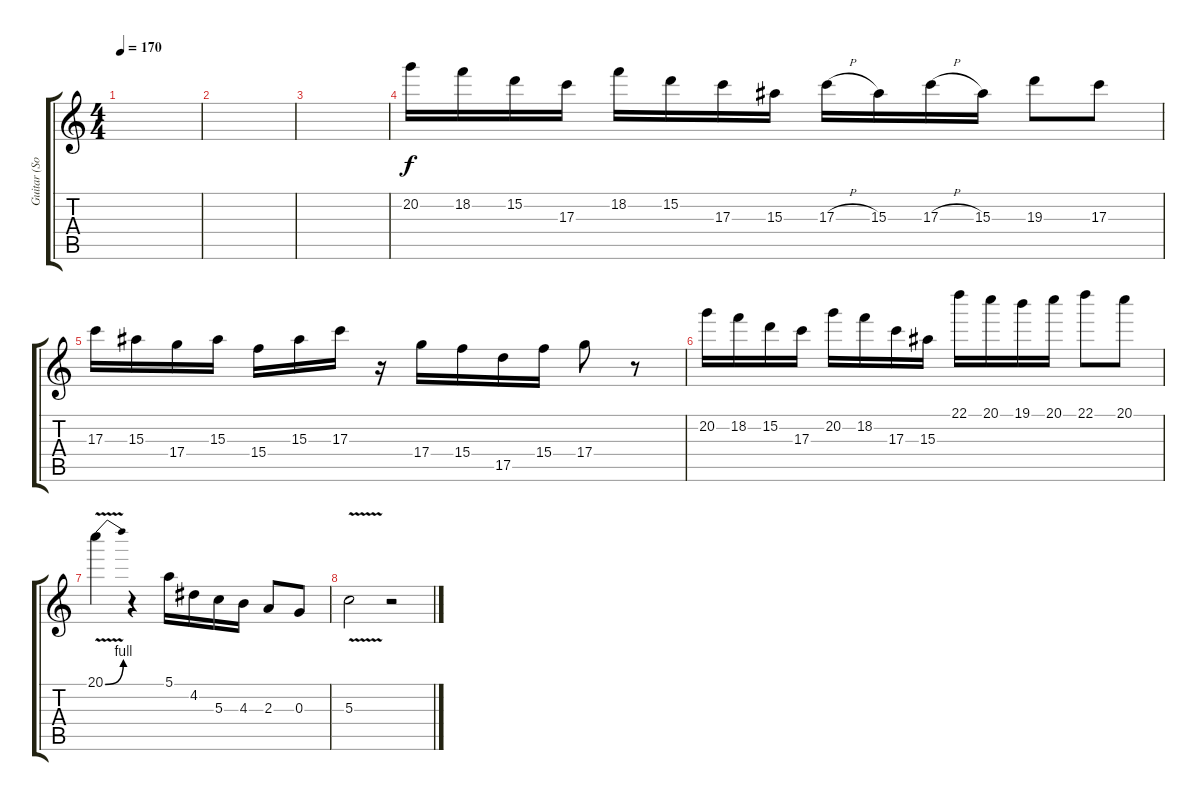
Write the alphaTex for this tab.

\track ("Guitar (Solo)" "Guitar (So") {instrument distortionguitar}
\staff {score tabs}
\tuning (E4 B3 G3 D3 A2 E2) {hide}
\ts (4 4)
\tempo 170
\clef g2
\ks c
|
|
|
20.2.16 18.2.16 15.2.16 17.3.16 18.2.16 15.2.16 17.3.16 15.3.16 17.3{h}.16 15.3.16 17.3{h}.16 15.3.16 19.3.8 17.3.8 |
17.3.16 15.3.16 17.4.16 15.3.16 15.4.16 15.3.16 17.3.16 r.16 17.4.16 15.4.16 17.5.16 15.4.16 17.4.8 r.8 |
20.2.16 18.2.16 15.2.16 17.3.16 20.2.16 18.2.16 17.3.16 15.3.16 22.1.16 20.1.16 19.1.16 20.1.16 22.1.8 20.1.8 |
20.1{be (bend 0 0 60 4) v}.4 r.4 5.1.16 4.2.16 5.3.16 4.3.16 2.3.8 0.3.8 |
5.3{v}.2 r.2
